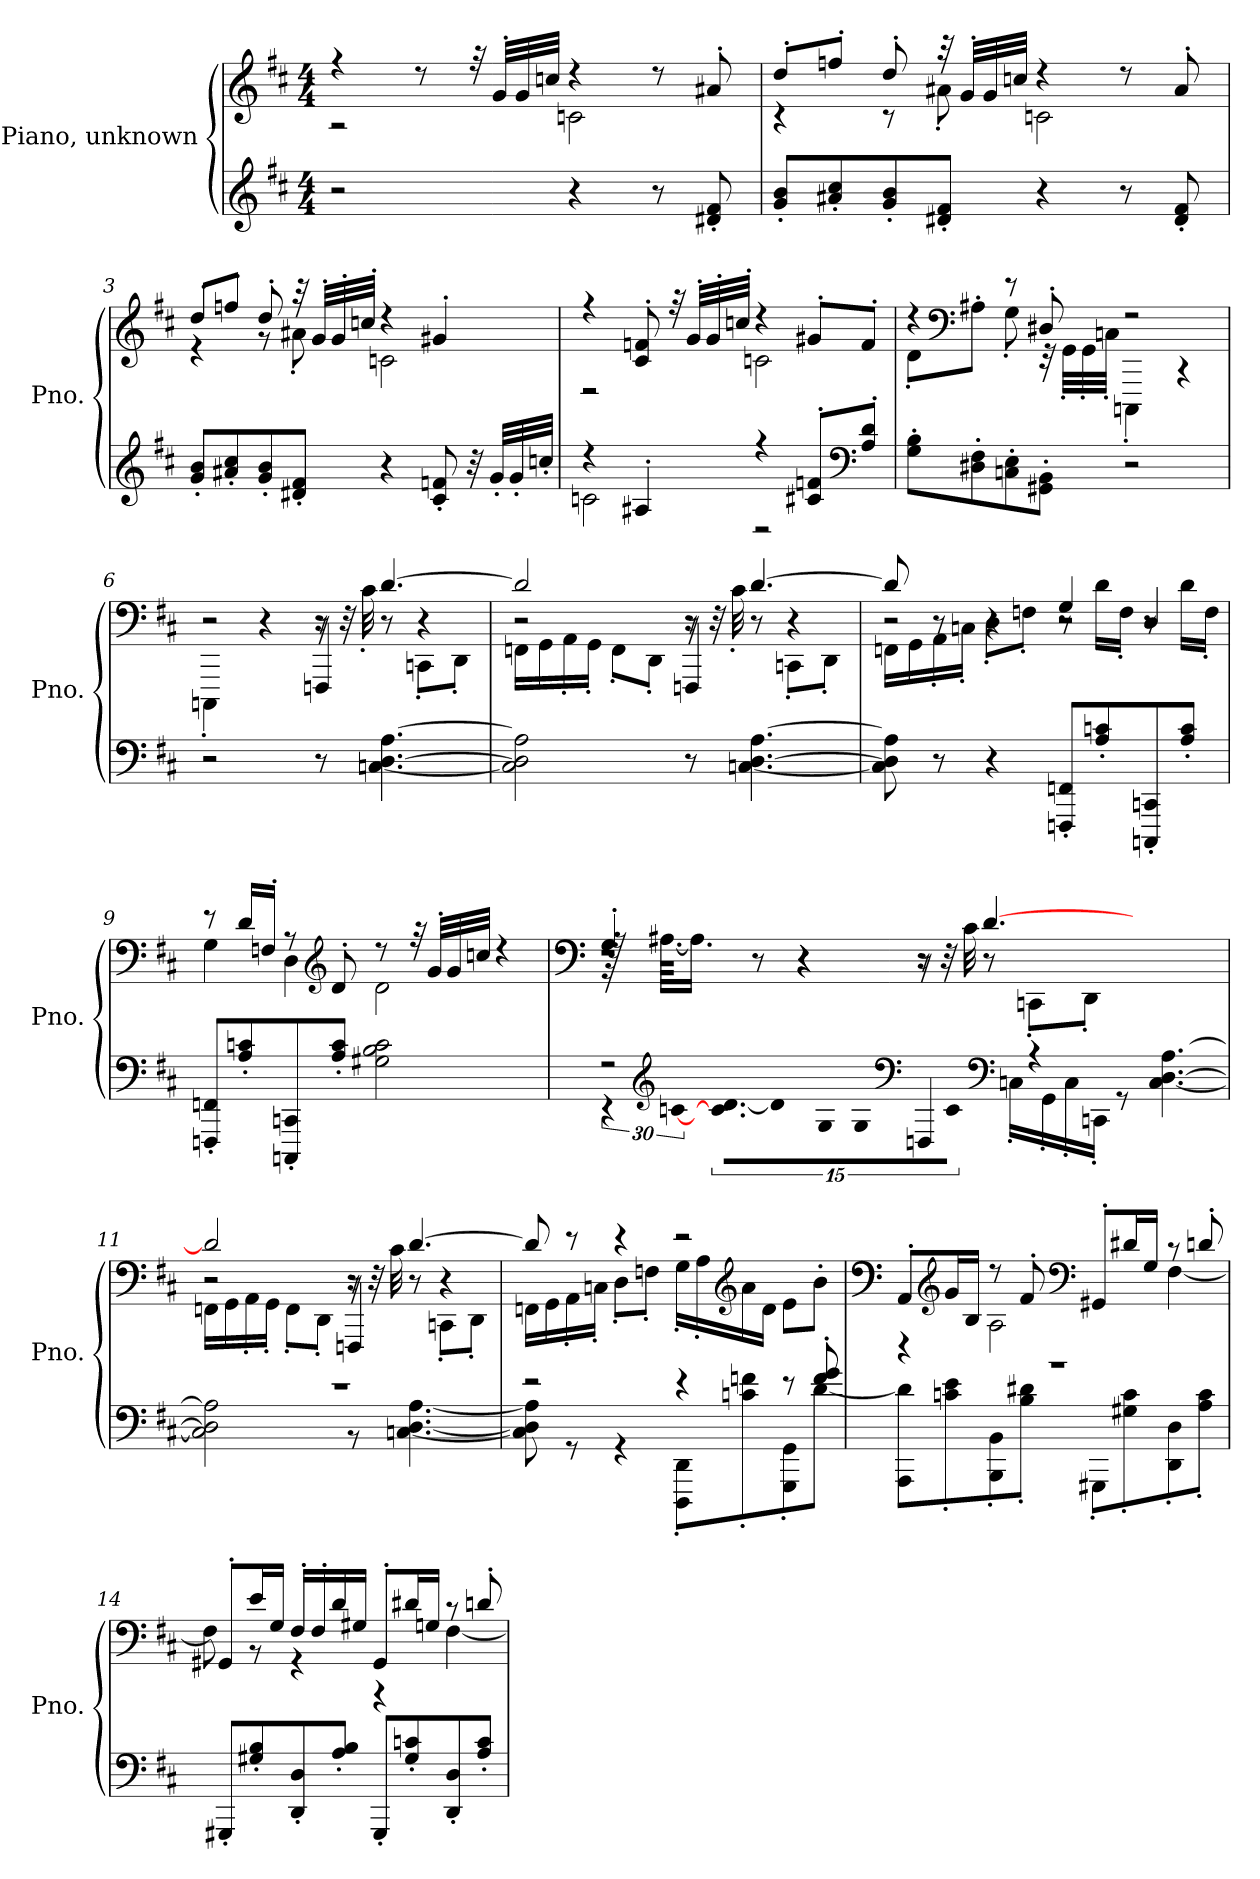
**kern	**kern
*part1	*part1
*staff2	*staff1
*I"Piano, unknown	*
*I'Pno.	*
*clefG2	*clefG2
*k[f#c#]	*k[f#c#]
*M4/4	*M4/4
*MM120	*MM120
=1	=1
*	*^
2r	4r	2r
.	8r	.
.	32r	.
.	32g'/LLL	.
.	32g/	.
.	32ccn/JJJ	.
4r	4r	2cn\
8r	8r	.
8d#X/' 8f#/'	8a#X'/	.
=2	=2	=2
8g/' 8b/'L	8dd'/L	4r
8a#X/' 8cc#/'	8ffn'/J	.
8g/' 8b/'	8dd'/	8r
8d#X/' 8f#/'J	32r	8a#X'\
.	32g'/LLL	.
.	32g/	.
.	32ccn/JJJ	.
4r	4r	2cn\
8r	8r	.
8d#/' 8f#/'	8a#'/	.
!!LO:LB:g=z	!!
=3	=3	=3
8g/' 8b/'L	8dd'/L	4r
8a#X/' 8cc#/'	8ffn'/J	.
8g/' 8b/'	8dd'/	8r
8d#X/' 8f#/'J	32r	8a#X'\
.	32g'/LLL	.
.	32g'/	.
.	32ccn'/JJJ	.
4r	4r	2cn\
8c#/' 8fn/'	4g#X'/	.
32r	.	.
32g'/LLL	.	.
32g'/	.	.
32ccn'/JJJ	.	.
=4	=4	=4
*^	*	*
4r	2cn\	4r	2r
4A#X'/	.	8c#/' 8fn/'	.
.	.	32r	.
.	.	32g'/LLL	.
.	.	32g'/	.
.	.	32ccn'/JJJ	.
4r	2r	4r	2cn\
8c#X/' 8fn/'L	.	8g#X'/L	.
*clefF4	*	*	*
8A#/' 8d/'J	.	8f'/J	.
*v	*v	*	*
!!LO:LB:g=z	!!
=5	=5	=5
8G\' 8B\'L	4r	8d'\L
*	*clefF4	*
8D#X\' 8F#\'	.	8A#X'\J
8Cn\' 8E\'	8r	8G'\
8GG#X\' 8BB\'J	8D#X'/	32r
.	.	32GG'\LLL
.	.	32GG'\
.	.	32Cn'\JJJ
2r	2r	4CCCn'\
.	.	4r
=6	=6	=6
*	*	*^
2r	2r	4CCCn'\	2r
.	.	4r	.
8r	8r	16r	4FFFn/
.	.	32r	.
.	.	32c#'\	.
[4.Cn\ [4.D\ [4.A\	[4.d/	8r	.
.	.	8CCn'\L	4r
.	.	8DD'\J	.
=7	=7	=7	=7
2C\] 2D\] 2A\]	2d/]	16FFn\LL	2r
.	.	16GG\	.
.	.	16AA'\	.
.	.	16GG'\JJ	.
.	.	8FF'\L	.
.	.	8DD'\J	.
8r	8r	16r	4FFFn/
.	.	32r	.
.	.	32c#'\	.
[4.Cn\ [4.D\ [4.A\	[4.d/	8r	.
.	.	8CCn'\L	4r
.	.	8DD'\J	.
!!LO:LB:g=z	!!	!!
=8	=8	=8	=8
8C\] 8D\] 8A\]	8d/]	16FFn\LL	2r
.	.	16GG\	.
8r	8r	16AA'\	.
.	.	16Cn'\JJ	.
4r	4r	8D'\L	.
.	.	8Fn'\J	.
8FFFn/' 8FFn/'L	2r	8r	4G/
8A/' 8cn/'	.	16d\LL	.
.	.	16F'\JJ	.
8CCCn/' 8CCn/'	.	8r	4D/
8A/' 8c/'J	.	16d\LL	.
.	.	16F'\JJ	.
*	*	*v	*v
=9	=9	=9
8FFFn/' 8FFn/'L	8r	4G\
8A/' 8cn/'	16d/LL	.
.	16Fn'/JJ	.
8CCCn/' 8CCn/'	8r	4D\
*	*clefG2	*
8A/' 8c/'J	8d'/	.
2G#X\ 2B\ 2c\	8r	2d\
.	32r	.
.	32g'/LLL	.
.	32g/	.
.	32ccn/JJJ	.
.	4r	.
*	*v	*v
!!LO:LB:g=z
=10	=10
*	*clefF4
*^	*
!	!LO:N:vis=64	!
*	*	*^
*	*	*	*^
2r	960%17r	1r	128r	4G'/
.	.	.	[64.A#X\KKLL	.
*clefG2	*	*	*	*
!	!LO:N:vis=64	!	!	!
.	[960%17cn\	.	.	.
.	.	.	16.A#\JJ]	.
.	1920ryy	.	.	.
!	!LO:N:vis=16.	!	!	!
.	960%103c\] [960%103d\LL	.	.	.
.	.	.	8r	.
!	!LO:N:vis=64	!	!	!
.	960%17d\LL]	.	.	.
!	!LO:N:vis=64	!	!	!
.	960%17G\J	.	.	.
!	!LO:N:vis=32	!	!	!
.	640%23G\	.	.	.
!	!LO:N:vis=32	!	!	!
.	640%23c\JJJ	.	.	.
*clefF4	*	*	*	*
.	.	.	4r	4r
.	16Cn'\LL	.	.	.
.	16GG'\	.	.	.
.	16C'\	.	.	.
.	16CCn'\JJ	.	.	.
4FFFn/	.	.	16r	8r
.	8r	.	.	.
.	.	.	32r	.
.	.	.	32c#\	.
.	.	.	8r	[4.d/
.	[4.C\ [4.D\ [4.A\	.	.	.
4r	.	.	8CCn'\L	.
.	.	.	8DD'\J	.
1920ryy	.	1920ryy	1920ryy	1920ryy
=11	=11	=11	=11	=11
1r	2C\] 2D\] 2A\]	2r	16FFn\LL	2d/]
.	.	.	16GG\	.
.	.	.	16AA'\	.
.	.	.	16GG'\JJ	.
.	.	.	8FF'\L	.
.	.	.	8DD'\J	.
.	8r	8r	16r	4FFFn/
.	.	.	32r	.
.	.	.	32c#\	.
.	[4.Cn\ [4.D\ [4.A\	[4.d/	8r	.
.	.	.	8CCn'\L	4r
.	.	.	8DD'\J	.
*	*	*	*v	*v
!!LO:LB:g=z
=12	=12	=12	=12
2r	8C\] 8D\] 8A\]	8d/]	16FFn\LL
.	.	.	16GG\
.	8r	8r	16AA'\
.	.	.	16Cn'\JJ
.	4r	4r	8D'\L
.	.	.	8Fn'\J
4r	8DDD\' 8DD\'L	2r	16G'\LL
.	.	.	16A'\
*	*	*clefG2	*
.	8cn\' 8fn\'	.	16a\
.	.	.	16d\JJ
8r	8GGG\' 8GG\'	.	8e\L
8f/' 8g/'	[8d\J	.	8b'\J
=13	=13	=13	=13
*	*	*clefF4	*
1r	8AAA\ 8d\]L	8AA'/L	4r
*	*	*clefG2	*
.	8cn\' 8e\'	16g/L	.
.	.	16B/JJ	.
.	8BBB\' 8BB\'	8r	2A\
.	8B\' 8d#X\'J	8f#'/	.
*	*	*clefF4	*
.	8GGG#X'\L	8GG#X'/L	.
.	8G#X\' 8c\'	16d#X/L	.
.	.	16G/JJ	.
.	8DD\' 8D\'	8r	[4F#\
.	8A\' 8c\'J	8dn'/	.
*v	*v	*	*
!!LO:PB:g=z	!!
=14	=14	=14
8GGG#X'/L	8GG#X'/L	8F#\]
8G#X/' 8B/'	16e/L	8r
.	16G/JJ	.
8DD/' 8D/'	16F#'/LL	4r
.	16F#'/	.
8A/' 8B/'J	16d/	.
.	16G#X/JJ	.
8GGG#'/L	8GG#'/L	4r
8G#/' 8cn/'	16d#X/L	.
.	16Gn/JJ	.
8DD/' 8D/'	8r	[4F#\
8A/' 8c/'J	8dn'/	.
*	*v	*v
=	=
*-	*-
